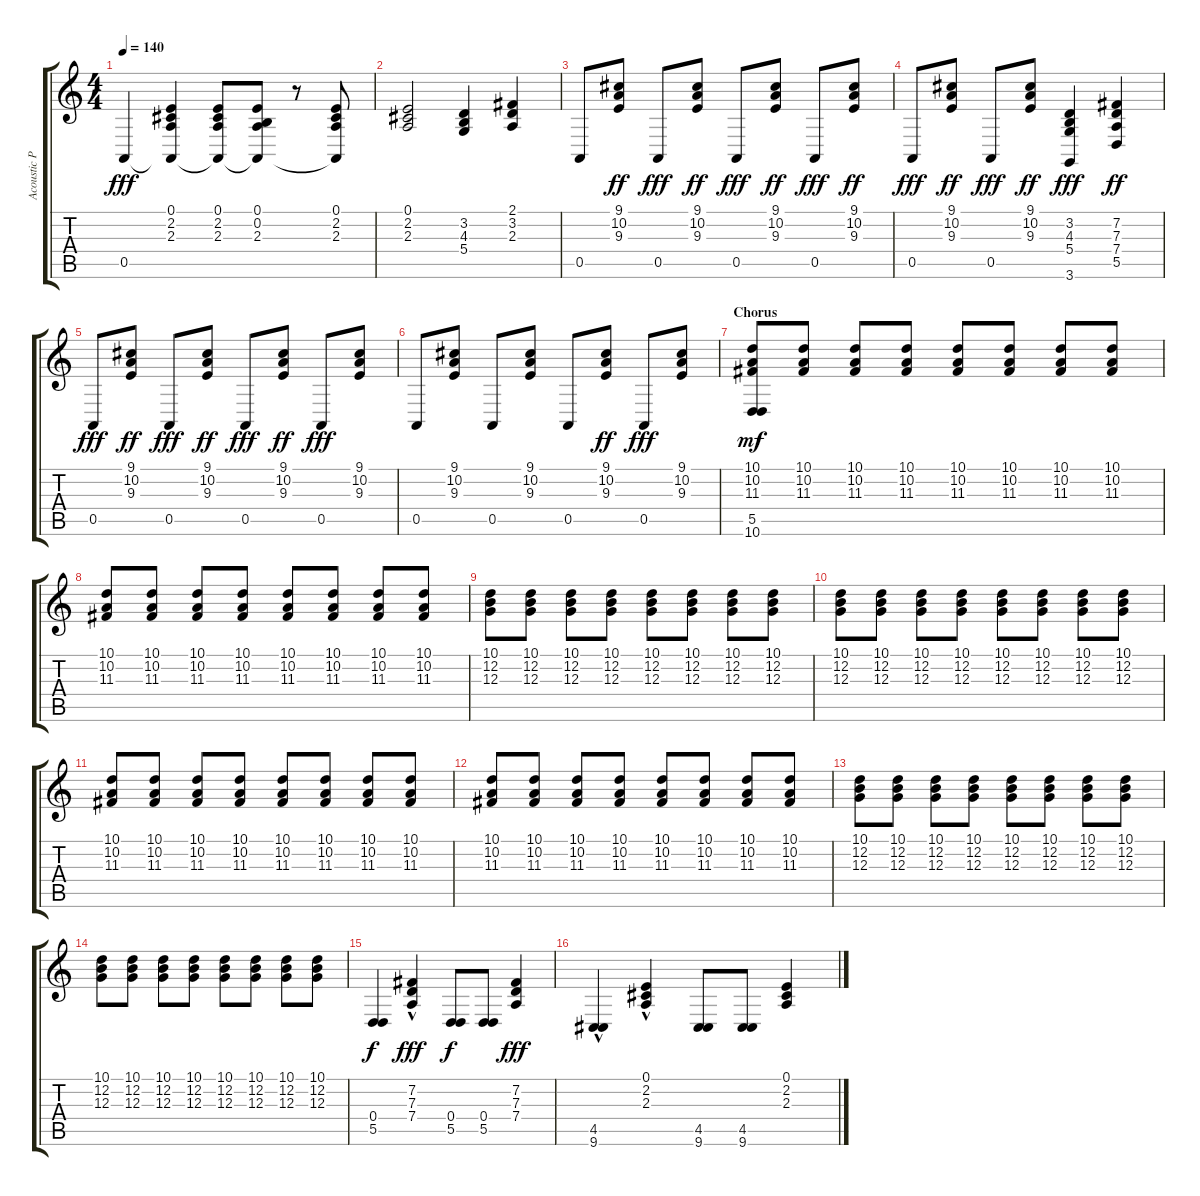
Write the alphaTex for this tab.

\track ("Acoustic Piano" "Acoustic P") {instrument brightacousticpiano}
\staff {score tabs}
\tuning (E4 B3 G3 D3 A2 E2) {hide}
\ts (4 4)
\tempo 140
\clef g2
\ks c
0.5.4{dy fff} (0.1 2.2 2.3 0.5{t}).4 (0.1 2.2 2.3 0.5{t}).8 (0.1 0.2 2.3 0.5{t}).8 r.8 (0.1 2.2 2.3 0.5{t}).8 |
(0.1 2.2 2.3).2 (3.2 4.3 5.4).4 (2.1 3.2 2.3).4 |
0.5.8 (9.1 10.2 9.3).8{dy ff} 0.5.8{dy fff} (9.1 10.2 9.3).8{dy ff} 0.5.8{dy fff} (9.1 10.2 9.3).8{dy ff} 0.5.8{dy fff} (9.1 10.2 9.3).8{dy ff} |
0.5.8{dy fff} (9.1 10.2 9.3).8{dy ff} 0.5.8{dy fff} (9.1 10.2 9.3).8{dy ff} (3.2 4.3 5.4 3.6).4{dy fff} (7.2 7.3 7.4 5.5).4{dy ff} |
0.5.8{dy fff} (9.1 10.2 9.3).8{dy ff} 0.5.8{dy fff} (9.1 10.2 9.3).8{dy ff} 0.5.8{dy fff} (9.1 10.2 9.3).8{dy ff} 0.5.8{dy fff} (9.1 10.2 9.3).8 |
0.5.8 (9.1 10.2 9.3).8 0.5.8 (9.1 10.2 9.3).8 0.5.8 (9.1 10.2 9.3).8{dy ff} 0.5.8{dy fff} (9.1 10.2 9.3).8 |
\section ("" "Chorus")
(10.1 10.2 11.3 5.5 10.6).8{dy mf} (10.1 10.2 11.3).8 (10.1 10.2 11.3).8 (10.1 10.2 11.3).8 (10.1 10.2 11.3).8 (10.1 10.2 11.3).8 (10.1 10.2 11.3).8 (10.1 10.2 11.3).8 |
(10.1 10.2 11.3).8 (10.1 10.2 11.3).8 (10.1 10.2 11.3).8 (10.1 10.2 11.3).8 (10.1 10.2 11.3).8 (10.1 10.2 11.3).8 (10.1 10.2 11.3).8 (10.1 10.2 11.3).8 |
(10.1 12.2 12.3).8 (10.1 12.2 12.3).8 (10.1 12.2 12.3).8 (10.1 12.2 12.3).8 (10.1 12.2 12.3).8 (10.1 12.2 12.3).8 (10.1 12.2 12.3).8 (10.1 12.2 12.3).8 |
(10.1 12.2 12.3).8 (10.1 12.2 12.3).8 (10.1 12.2 12.3).8 (10.1 12.2 12.3).8 (10.1 12.2 12.3).8 (10.1 12.2 12.3).8 (10.1 12.2 12.3).8 (10.1 12.2 12.3).8 |
(10.1 10.2 11.3).8 (10.1 10.2 11.3).8 (10.1 10.2 11.3).8 (10.1 10.2 11.3).8 (10.1 10.2 11.3).8 (10.1 10.2 11.3).8 (10.1 10.2 11.3).8 (10.1 10.2 11.3).8 |
(10.1 10.2 11.3).8 (10.1 10.2 11.3).8 (10.1 10.2 11.3).8 (10.1 10.2 11.3).8 (10.1 10.2 11.3).8 (10.1 10.2 11.3).8 (10.1 10.2 11.3).8 (10.1 10.2 11.3).8 |
(10.1 12.2 12.3).8 (10.1 12.2 12.3).8 (10.1 12.2 12.3).8 (10.1 12.2 12.3).8 (10.1 12.2 12.3).8 (10.1 12.2 12.3).8 (10.1 12.2 12.3).8 (10.1 12.2 12.3).8 |
(10.1 12.2 12.3).8 (10.1 12.2 12.3).8 (10.1 12.2 12.3).8 (10.1 12.2 12.3).8 (10.1 12.2 12.3).8 (10.1 12.2 12.3).8 (10.1 12.2 12.3).8 (10.1 12.2 12.3).8 |
(0.4 5.5).4{dy f} (7.2 7.3{hac} 7.4{hac}).4{dy fff} (0.4 5.5).8{dy f} (0.4 5.5).8 (7.2 7.3 7.4).4{dy fff} |
(4.5 9.6{hac}).4 (0.1{hac} 2.2 2.3{hac}).4 (4.5 9.6).8 (4.5 9.6).8 (0.1 2.2 2.3).4
